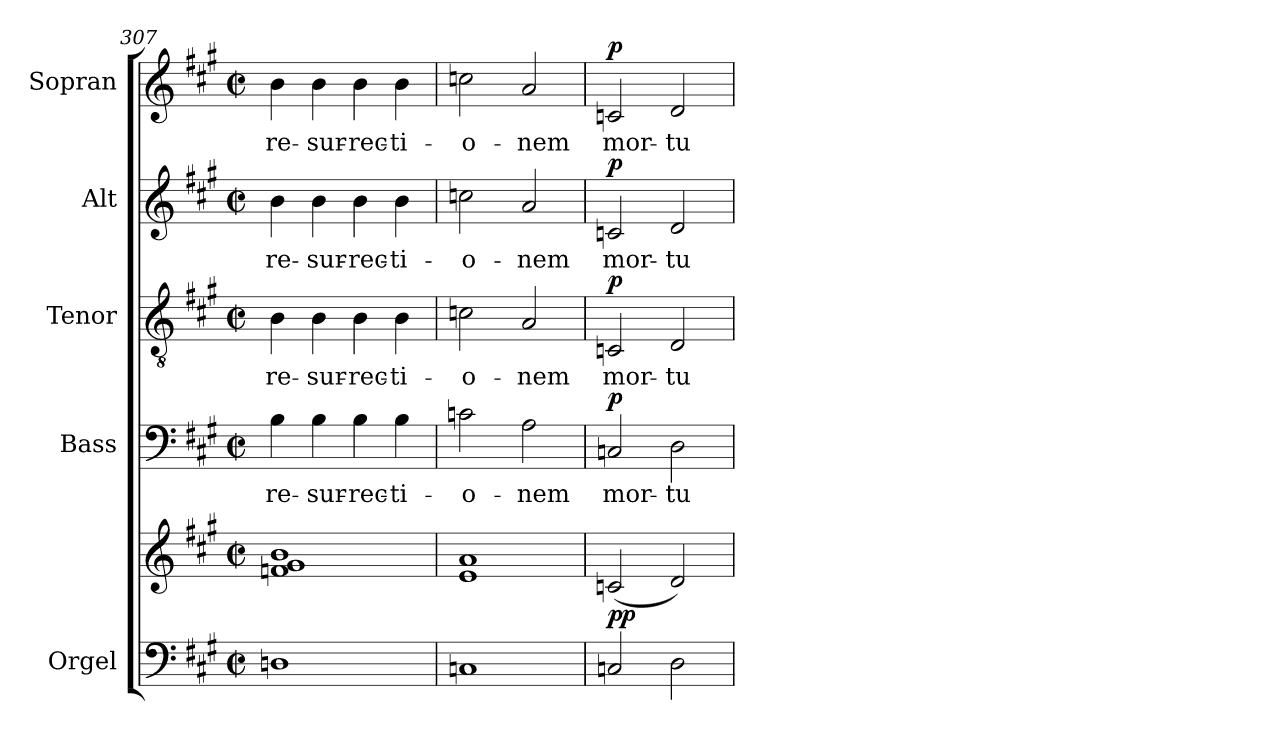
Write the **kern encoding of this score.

**kern	**kern	**dynam	**kern	**text	**dynam	**kern	**text	**dynam	**kern	**text	**dynam	**kern	**text	**dynam
*part5	*part5	*part5	*part4	*part4	*part4	*part3	*part3	*part3	*part2	*part2	*part2	*part1	*part1	*part1
*staff6	*staff5	*staff5/6	*staff4	*staff4	*staff4	*staff3	*staff3	*staff3	*staff2	*staff2	*staff2	*staff1	*staff1	*staff1
*I"Orgel	*	*	*I"Bass	*	*	*I"Tenor	*	*	*I"Alt	*	*	*I"Sopran	*	*
*I'Org.	*	*	*I'B.	*	*	*I'T.	*	*	*I'A.	*	*	*I'S.	*	*
*clefF4	*clefG2	*	*clefF4	*	*	*clefGv2	*	*	*clefG2	*	*	*clefG2	*	*
*k[f#c#g#]	*k[f#c#g#]	*	*k[f#c#g#]	*	*	*k[f#c#g#]	*	*	*k[f#c#g#]	*	*	*k[f#c#g#]	*	*
*A:	*A:	*	*A:	*	*	*A:	*	*	*A:	*	*	*A:	*	*
*M2/2	*M2/2	*	*M2/2	*	*	*M2/2	*	*	*M2/2	*	*	*M2/2	*	*
*met(c|)	*met(c|)	*	*met(c|)	*	*	*met(c|)	*	*	*met(c|)	*	*	*met(c|)	*	*
=307	=307	=307	=307	=307	=307	=307	=307	=307	=307	=307	=307	=307	=307	=307
!	!	!	!	!LO:LY:b	!	!	!LO:LY:b	!	!	!LO:LY:b	!	!	!LO:LY:b	!
1Dn	1fn 1g# 1b	.	4B\	re-	.	4B\	re-	.	4b\	re-	.	4b\	re-	.
!	!	!	!	!LO:LY:b	!	!	!LO:LY:b	!	!	!LO:LY:b	!	!	!LO:LY:b	!
.	.	.	4B\	-sur-	.	4B\	-sur-	.	4b\	-sur-	.	4b\	-sur-	.
!	!	!	!	!LO:LY:b	!	!	!LO:LY:b	!	!	!LO:LY:b	!	!	!LO:LY:b	!
.	.	.	4B\	-rec-	.	4B\	-rec-	.	4b\	-rec-	.	4b\	-rec-	.
!	!	!	!	!LO:LY:b	!	!	!LO:LY:b	!	!	!LO:LY:b	!	!	!LO:LY:b	!
.	.	.	4B\	-ti-	.	4B\	-ti-	.	4b\	-ti-	.	4b\	-ti-	.
=308	=308	=308	=308	=308	=308	=308	=308	=308	=308	=308	=308	=308	=308	=308
!	!	!	!	!LO:LY:b	!	!	!LO:LY:b	!	!	!LO:LY:b	!	!	!LO:LY:b	!
1Cn	1e 1a	.	2cn\	-o-	.	2cn\	-o-	.	2ccn\	-o-	.	2ccn\	-o-	.
!	!	!	!	!LO:LY:b	!	!	!LO:LY:b	!	!	!LO:LY:b	!	!	!LO:LY:b	!
.	.	.	2A\	-nem	.	2A/	-nem	.	2a/	-nem	.	2a/	-nem	.
=309	=309	=309	=309	=309	=309	=309	=309	=309	=309	=309	=309	=309	=309	=309
!	!	!LO:DY:b	!	!LO:LY:b	!LO:DY:a	!	!LO:LY:b	!LO:DY:a	!	!LO:LY:b	!LO:DY:a	!	!LO:LY:b	!LO:DY:a
2Cn/	(<2cn/	pp	2Cn/	mor-	p	2Cn/	mor-	p	2cn/	mor-	p	2cn/	mor-	p
!	!	!	!	!LO:LY:b	!	!	!LO:LY:b	!	!	!LO:LY:b	!	!	!LO:LY:b	!
2D\	2d/)	.	2D\	-tu-	.	2D/	-tu-	.	2d/	-tu-	.	2d/	-tu-	.
=	=	=	=	=	=	=	=	=	=	=	=	=	=	=
*-	*-	*-	*-	*-	*-	*-	*-	*-	*-	*-	*-	*-	*-	*-
